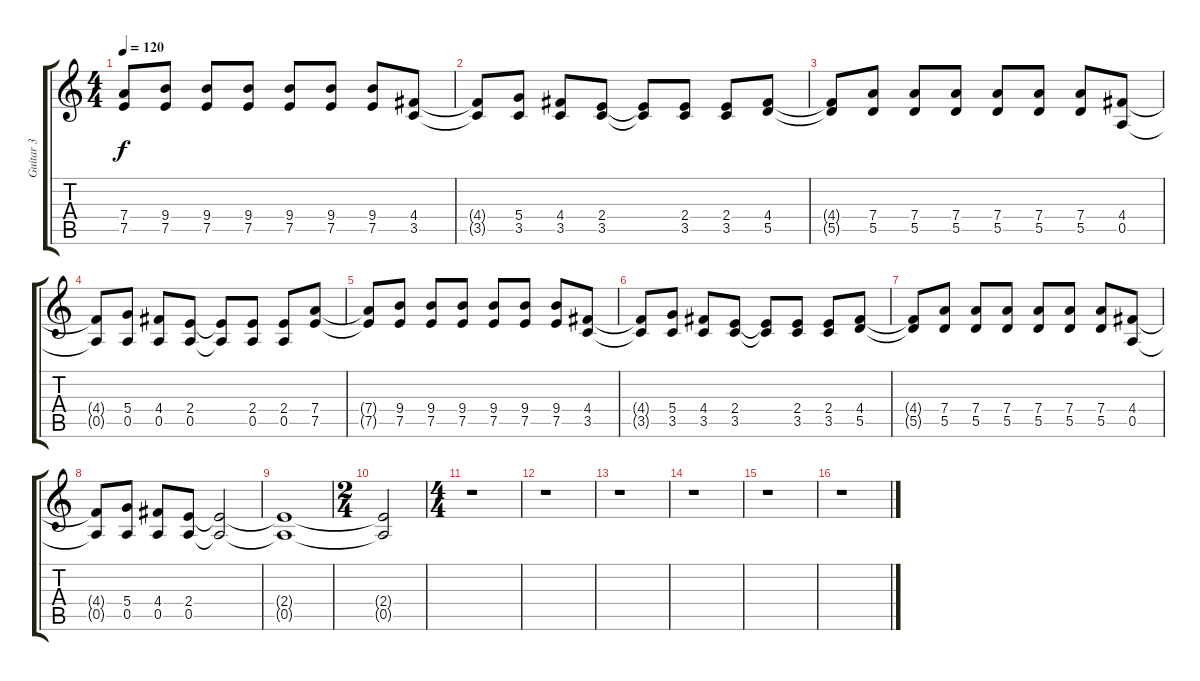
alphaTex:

\track ("Guitar 3" "Guitar 3") {instrument distortionguitar}
\staff {score tabs}
\tuning (E4 B3 G3 D3 A2 E2) {hide}
\ts (4 4)
\tempo 120
\clef g2
\ks c
(7.4{t} 7.5{t}).8{dy f} (9.4 7.5).8 (9.4 7.5).8 (9.4 7.5).8 (9.4 7.5).8 (9.4 7.5).8 (9.4 7.5).8 (4.4 3.5).8 |
(4.4{t} 3.5{t}).8 (5.4 3.5).8 (4.4 3.5).8 (2.4 3.5).8 (2.4{t} 3.5{t}).8 (2.4 3.5).8 (2.4 3.5).8 (4.4 5.5).8 |
(4.4{t} 5.5{t}).8 (7.4 5.5).8 (7.4 5.5).8 (7.4 5.5).8 (7.4 5.5).8 (7.4 5.5).8 (7.4 5.5).8 (4.4 0.5).8 |
(4.4{t} 0.5{t}).8 (5.4 0.5).8 (4.4 0.5).8 (2.4 0.5).8 (2.4{t} 0.5{t}).8 (2.4 0.5).8 (2.4 0.5).8 (7.4 7.5).8 |
(7.4{t} 7.5{t}).8 (9.4 7.5).8 (9.4 7.5).8 (9.4 7.5).8 (9.4 7.5).8 (9.4 7.5).8 (9.4 7.5).8 (4.4 3.5).8 |
(4.4{t} 3.5{t}).8 (5.4 3.5).8 (4.4 3.5).8 (2.4 3.5).8 (2.4{t} 3.5{t}).8 (2.4 3.5).8 (2.4 3.5).8 (4.4 5.5).8 |
(4.4{t} 5.5{t}).8 (7.4 5.5).8 (7.4 5.5).8 (7.4 5.5).8 (7.4 5.5).8 (7.4 5.5).8 (7.4 5.5).8 (4.4 0.5).8 |
(4.4{t} 0.5{t}).8 (5.4 0.5).8 (4.4 0.5).8 (2.4 0.5).8 (2.4{t} 0.5{t}).2 |
(2.4{t} 0.5{t}).1 |
\ts (2 4)
(2.4{t} 0.5{t}).2 |
\ts (4 4)
r.1 |
r.1 |
r.1 |
r.1 |
r.1 |
r.1
